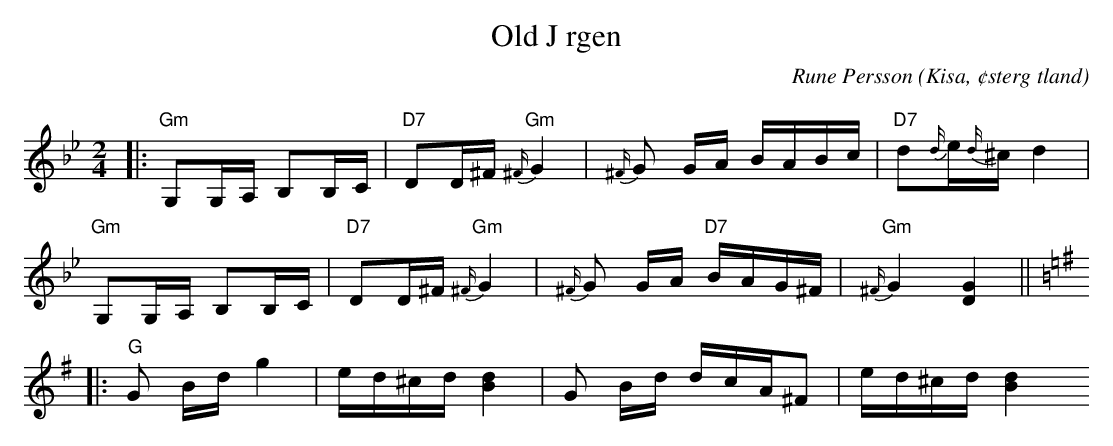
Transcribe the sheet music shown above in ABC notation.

X:1
T:Old J rgen
C:Rune Persson
O:Kisa, ¢sterg tland
Q:60
M:2/4
L:1/8
K:Gm
|:"Gm"G,G,/A,/ B,B,/C/|"D7"DD/^F/ "Gm"{^F/}G2|{^F/}G G/A/ B/A/B/c/|"D7"d{d/}e/{d/}^c/ d2|
"Gm"G,G,/A,/ B,B,/C/|"D7"DD/^F/ "Gm"{^F/}G2|{^F/}G G/A/"D7" B/A/G/^F/|"Gm"{^F/}G2 [DG]2||
[K:G]|:"G"G B/d/ g2|e/d/^c/d/ [dB]2|G B/d/ d/c/A/^F|e/d/^c/d/ [dB]2
